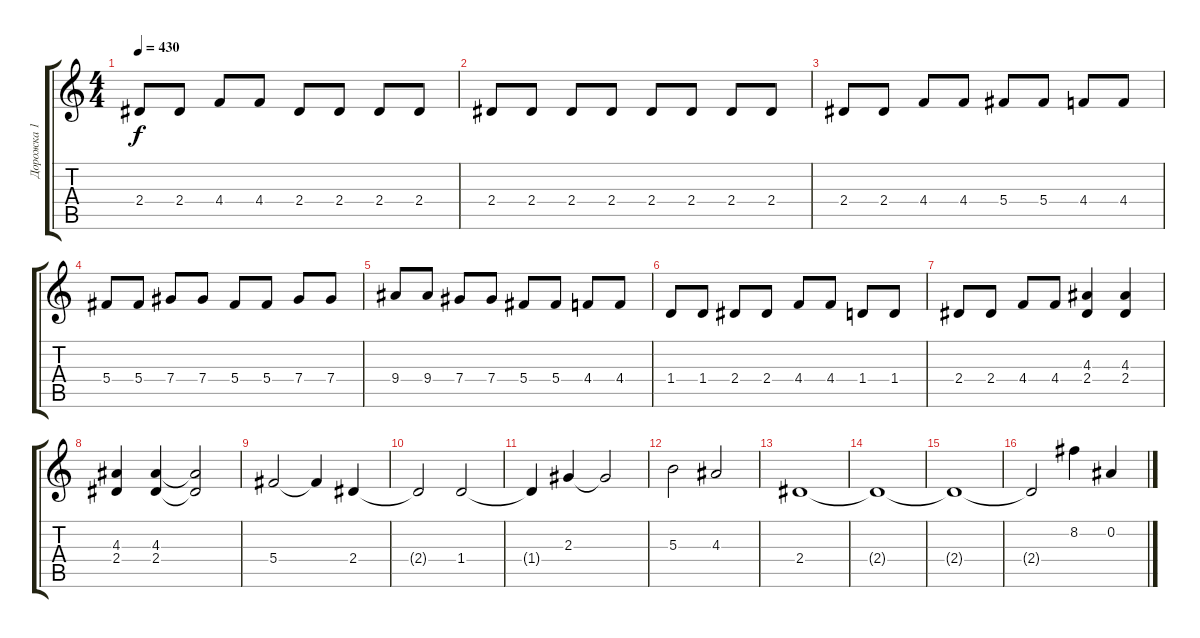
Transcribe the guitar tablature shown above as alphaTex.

\track ("Дорожка 1" "Дорожка 1") {instrument overdrivenguitar}
\staff {score tabs}
\tuning (Eb4 Bb3 Gb3 Db3 Ab2 Eb2) {hide}
\ts (4 4)
\tempo 430
\clef g2
\ks c
2.4.8{dy f} 2.4.8 4.4.8 4.4.8 2.4.8 2.4.8 2.4.8 2.4.8 |
2.4.8 2.4.8 2.4.8 2.4.8 2.4.8 2.4.8 2.4.8 2.4.8 |
2.4.8 2.4.8 4.4.8 4.4.8 5.4.8 5.4.8 4.4.8 4.4.8 |
5.4.8 5.4.8 7.4.8 7.4.8 5.4.8 5.4.8 7.4.8 7.4.8 |
9.4.8 9.4.8 7.4.8 7.4.8 5.4.8 5.4.8 4.4.8 4.4.8 |
1.4.8 1.4.8 2.4.8 2.4.8 4.4.8 4.4.8 1.4.8 1.4.8 |
2.4.8 2.4.8 4.4.8 4.4.8 (4.3 2.4).4 (4.3 2.4).4 |
(4.3 2.4).4 (4.3 2.4).4 (4.3{t} 2.4{t}).2 |
5.4.2 5.4{t}.4 2.4.4 |
2.4{t}.2 1.4.2 |
1.4{t}.4 2.3.4 2.3{t}.2 |
5.3.2 4.3.2 |
2.4.1 |
2.4{t}.1 |
2.4{t}.1 |
2.4{t}.2 8.2.4 0.2.4
